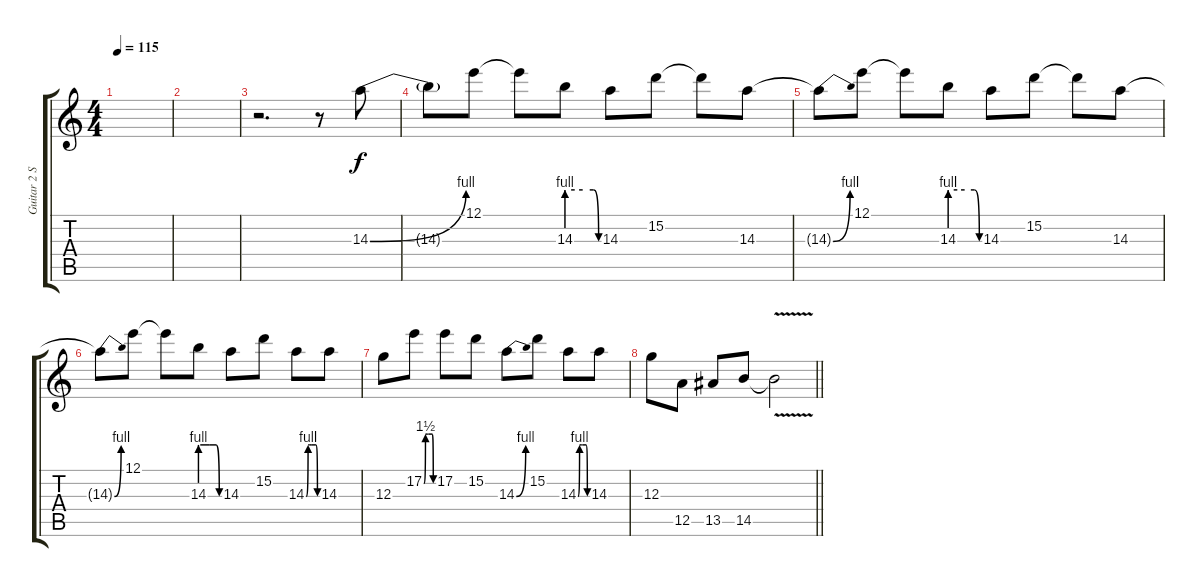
\track ("Guitar 2 Std Tune" "Guitar 2 S") {instrument overdrivenguitar}
\staff {score tabs}
\tuning (E4 B3 G3 D3 A2 E2) {hide}
\ts (4 4)
\tempo 115
\clef g2
\ks c
|
|
r.2{d} r.8 14.3{be (bend 0 0 60 4)}.8 |
14.3{t}.8 12.1.8 12.1{t}.8 14.3{be (custom 0 4 15 4 30 4 50 4 60 0)}.8 14.3.8 15.2.8 15.2{t}.8 14.3.8 |
14.3{be (bend 0 0 60 4) t}.8 12.1.8 12.1{t}.8 14.3{be (custom 0 4 15 4 30 4 50 4 60 0)}.8 14.3.8 15.2.8 15.2{t}.8 14.3.8 |
14.3{be (bend 0 0 60 4) t}.8 12.1.8 12.1{t}.8 14.3{be (custom 0 4 15 4 30 4 50 4 60 0)}.8 14.3.8 15.2.8 14.3{be (custom 0 0 10 4 20 4 30 4 52 4 60 0)}.8 14.3.8 |
12.3.8 17.2{be (custom 0 0 10 6 20 6 30 6 54 6 60 0)}.8 17.2.8 15.2.8 14.3{be (bend 0 0 60 4)}.8 15.2.8 14.3{be (custom 0 0 10 4 20 4 30 4 52 4 60 0)}.8 14.3.8 |
\barLineRight lightlight
12.3.8 12.5.8 13.5.8 14.5.8 14.5{v t}.2
